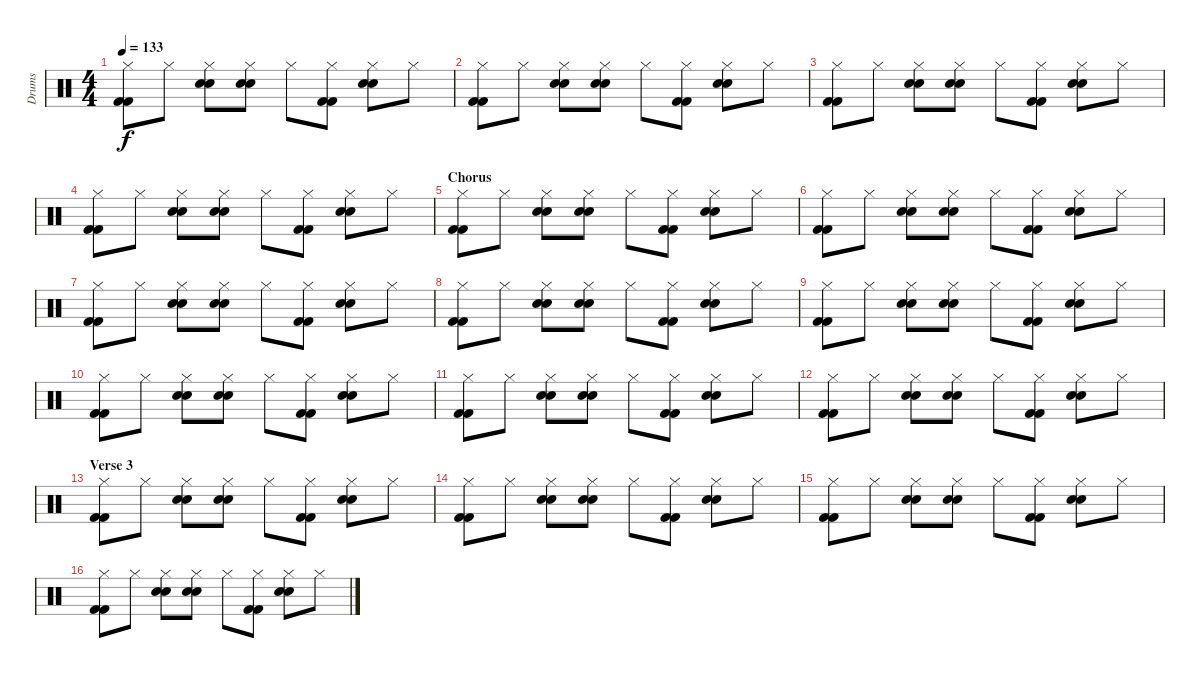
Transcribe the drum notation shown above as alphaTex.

\track ("Drums" "Drums") {instrument percussion}
\staff {score}
\articulation defaults
\ts (4 4)
\tempo 133
\clef neutral
\ks c
("Kick (hit) 2" "Kick (hit) 2" "Hi-Hat (closed)").8{dy f} "Hi-Hat (closed)".8 ("Snare (hit) 2" "Hi-Hat (closed)" "Electric Snare (hit)").8 ("Snare (hit) 2" "Hi-Hat (closed)" "Electric Snare (hit)").8 "Hi-Hat (closed)".8 ("Kick (hit) 2" "Kick (hit) 2" "Hi-Hat (closed)").8 ("Snare (hit) 2" "Hi-Hat (closed)" "Electric Snare (hit)").8 "Hi-Hat (closed)".8 |
("Kick (hit) 2" "Kick (hit) 2" "Hi-Hat (closed)").8 "Hi-Hat (closed)".8 ("Snare (hit) 2" "Hi-Hat (closed)" "Electric Snare (hit)").8 ("Snare (hit) 2" "Hi-Hat (closed)" "Electric Snare (hit)").8 "Hi-Hat (closed)".8 ("Kick (hit) 2" "Kick (hit) 2" "Hi-Hat (closed)").8 ("Snare (hit) 2" "Hi-Hat (closed)" "Electric Snare (hit)").8 "Hi-Hat (closed)".8 |
("Kick (hit) 2" "Kick (hit) 2" "Hi-Hat (closed)").8 "Hi-Hat (closed)".8 ("Snare (hit) 2" "Hi-Hat (closed)" "Electric Snare (hit)").8 ("Snare (hit) 2" "Hi-Hat (closed)" "Electric Snare (hit)").8 "Hi-Hat (closed)".8 ("Kick (hit) 2" "Kick (hit) 2" "Hi-Hat (closed)").8 ("Snare (hit) 2" "Hi-Hat (closed)" "Electric Snare (hit)").8 "Hi-Hat (closed)".8 |
("Kick (hit) 2" "Kick (hit) 2" "Hi-Hat (closed)").8 "Hi-Hat (closed)".8 ("Snare (hit) 2" "Hi-Hat (closed)" "Electric Snare (hit)").8 ("Snare (hit) 2" "Hi-Hat (closed)" "Electric Snare (hit)").8 "Hi-Hat (closed)".8 ("Kick (hit) 2" "Kick (hit) 2" "Hi-Hat (closed)").8 ("Snare (hit) 2" "Hi-Hat (closed)" "Electric Snare (hit)").8 "Hi-Hat (closed)".8 |
\section ("" "Chorus")
("Kick (hit) 2" "Kick (hit) 2" "Hi-Hat (closed)").8 "Hi-Hat (closed)".8 ("Snare (hit) 2" "Hi-Hat (closed)" "Electric Snare (hit)").8 ("Snare (hit) 2" "Hi-Hat (closed)" "Electric Snare (hit)").8 "Hi-Hat (closed)".8 ("Kick (hit) 2" "Kick (hit) 2" "Hi-Hat (closed)").8 ("Snare (hit) 2" "Hi-Hat (closed)" "Electric Snare (hit)").8 "Hi-Hat (closed)".8 |
("Kick (hit) 2" "Kick (hit) 2" "Hi-Hat (closed)").8 "Hi-Hat (closed)".8 ("Snare (hit) 2" "Hi-Hat (closed)" "Electric Snare (hit)").8 ("Snare (hit) 2" "Hi-Hat (closed)" "Electric Snare (hit)").8 "Hi-Hat (closed)".8 ("Kick (hit) 2" "Kick (hit) 2" "Hi-Hat (closed)").8 ("Snare (hit) 2" "Hi-Hat (closed)" "Electric Snare (hit)").8 "Hi-Hat (closed)".8 |
("Kick (hit) 2" "Kick (hit) 2" "Hi-Hat (closed)").8 "Hi-Hat (closed)".8 ("Snare (hit) 2" "Hi-Hat (closed)" "Electric Snare (hit)").8 ("Snare (hit) 2" "Hi-Hat (closed)" "Electric Snare (hit)").8 "Hi-Hat (closed)".8 ("Kick (hit) 2" "Kick (hit) 2" "Hi-Hat (closed)").8 ("Snare (hit) 2" "Hi-Hat (closed)" "Electric Snare (hit)").8 "Hi-Hat (closed)".8 |
("Kick (hit) 2" "Kick (hit) 2" "Hi-Hat (closed)").8 "Hi-Hat (closed)".8 ("Snare (hit) 2" "Hi-Hat (closed)" "Electric Snare (hit)").8 ("Snare (hit) 2" "Hi-Hat (closed)" "Electric Snare (hit)").8 "Hi-Hat (closed)".8 ("Kick (hit) 2" "Kick (hit) 2" "Hi-Hat (closed)").8 ("Snare (hit) 2" "Hi-Hat (closed)" "Electric Snare (hit)").8 "Hi-Hat (closed)".8 |
("Kick (hit) 2" "Kick (hit) 2" "Hi-Hat (closed)").8 "Hi-Hat (closed)".8 ("Snare (hit) 2" "Hi-Hat (closed)" "Electric Snare (hit)").8 ("Snare (hit) 2" "Hi-Hat (closed)" "Electric Snare (hit)").8 "Hi-Hat (closed)".8 ("Kick (hit) 2" "Kick (hit) 2" "Hi-Hat (closed)").8 ("Snare (hit) 2" "Hi-Hat (closed)" "Electric Snare (hit)").8 "Hi-Hat (closed)".8 |
("Kick (hit) 2" "Kick (hit) 2" "Hi-Hat (closed)").8 "Hi-Hat (closed)".8 ("Snare (hit) 2" "Hi-Hat (closed)" "Electric Snare (hit)").8 ("Snare (hit) 2" "Hi-Hat (closed)" "Electric Snare (hit)").8 "Hi-Hat (closed)".8 ("Kick (hit) 2" "Kick (hit) 2" "Hi-Hat (closed)").8 ("Snare (hit) 2" "Hi-Hat (closed)" "Electric Snare (hit)").8 "Hi-Hat (closed)".8 |
("Kick (hit) 2" "Kick (hit) 2" "Hi-Hat (closed)").8 "Hi-Hat (closed)".8 ("Snare (hit) 2" "Hi-Hat (closed)" "Electric Snare (hit)").8 ("Snare (hit) 2" "Hi-Hat (closed)" "Electric Snare (hit)").8 "Hi-Hat (closed)".8 ("Kick (hit) 2" "Kick (hit) 2" "Hi-Hat (closed)").8 ("Snare (hit) 2" "Hi-Hat (closed)" "Electric Snare (hit)").8 "Hi-Hat (closed)".8 |
("Kick (hit) 2" "Kick (hit) 2" "Hi-Hat (closed)").8 "Hi-Hat (closed)".8 ("Snare (hit) 2" "Hi-Hat (closed)" "Electric Snare (hit)").8 ("Snare (hit) 2" "Hi-Hat (closed)" "Electric Snare (hit)").8 "Hi-Hat (closed)".8 ("Kick (hit) 2" "Kick (hit) 2" "Hi-Hat (closed)").8 ("Snare (hit) 2" "Hi-Hat (closed)" "Electric Snare (hit)").8 "Hi-Hat (closed)".8 |
\section ("" "Verse 3")
("Kick (hit) 2" "Kick (hit) 2" "Hi-Hat (closed)").8 "Hi-Hat (closed)".8 ("Snare (hit) 2" "Hi-Hat (closed)" "Electric Snare (hit)").8 ("Snare (hit) 2" "Hi-Hat (closed)" "Electric Snare (hit)").8 "Hi-Hat (closed)".8 ("Kick (hit) 2" "Kick (hit) 2" "Hi-Hat (closed)").8 ("Snare (hit) 2" "Hi-Hat (closed)" "Electric Snare (hit)").8 "Hi-Hat (closed)".8 |
("Kick (hit) 2" "Kick (hit) 2" "Hi-Hat (closed)").8 "Hi-Hat (closed)".8 ("Snare (hit) 2" "Hi-Hat (closed)" "Electric Snare (hit)").8 ("Snare (hit) 2" "Hi-Hat (closed)" "Electric Snare (hit)").8 "Hi-Hat (closed)".8 ("Kick (hit) 2" "Kick (hit) 2" "Hi-Hat (closed)").8 ("Snare (hit) 2" "Hi-Hat (closed)" "Electric Snare (hit)").8 "Hi-Hat (closed)".8 |
("Kick (hit) 2" "Kick (hit) 2" "Hi-Hat (closed)").8 "Hi-Hat (closed)".8 ("Snare (hit) 2" "Hi-Hat (closed)" "Electric Snare (hit)").8 ("Snare (hit) 2" "Hi-Hat (closed)" "Electric Snare (hit)").8 "Hi-Hat (closed)".8 ("Kick (hit) 2" "Kick (hit) 2" "Hi-Hat (closed)").8 ("Snare (hit) 2" "Hi-Hat (closed)" "Electric Snare (hit)").8 "Hi-Hat (closed)".8 |
("Kick (hit) 2" "Kick (hit) 2" "Hi-Hat (closed)").8 "Hi-Hat (closed)".8 ("Snare (hit) 2" "Hi-Hat (closed)" "Electric Snare (hit)").8 ("Snare (hit) 2" "Hi-Hat (closed)" "Electric Snare (hit)").8 "Hi-Hat (closed)".8 ("Kick (hit) 2" "Kick (hit) 2" "Hi-Hat (closed)").8 ("Snare (hit) 2" "Hi-Hat (closed)" "Electric Snare (hit)").8 "Hi-Hat (closed)".8
